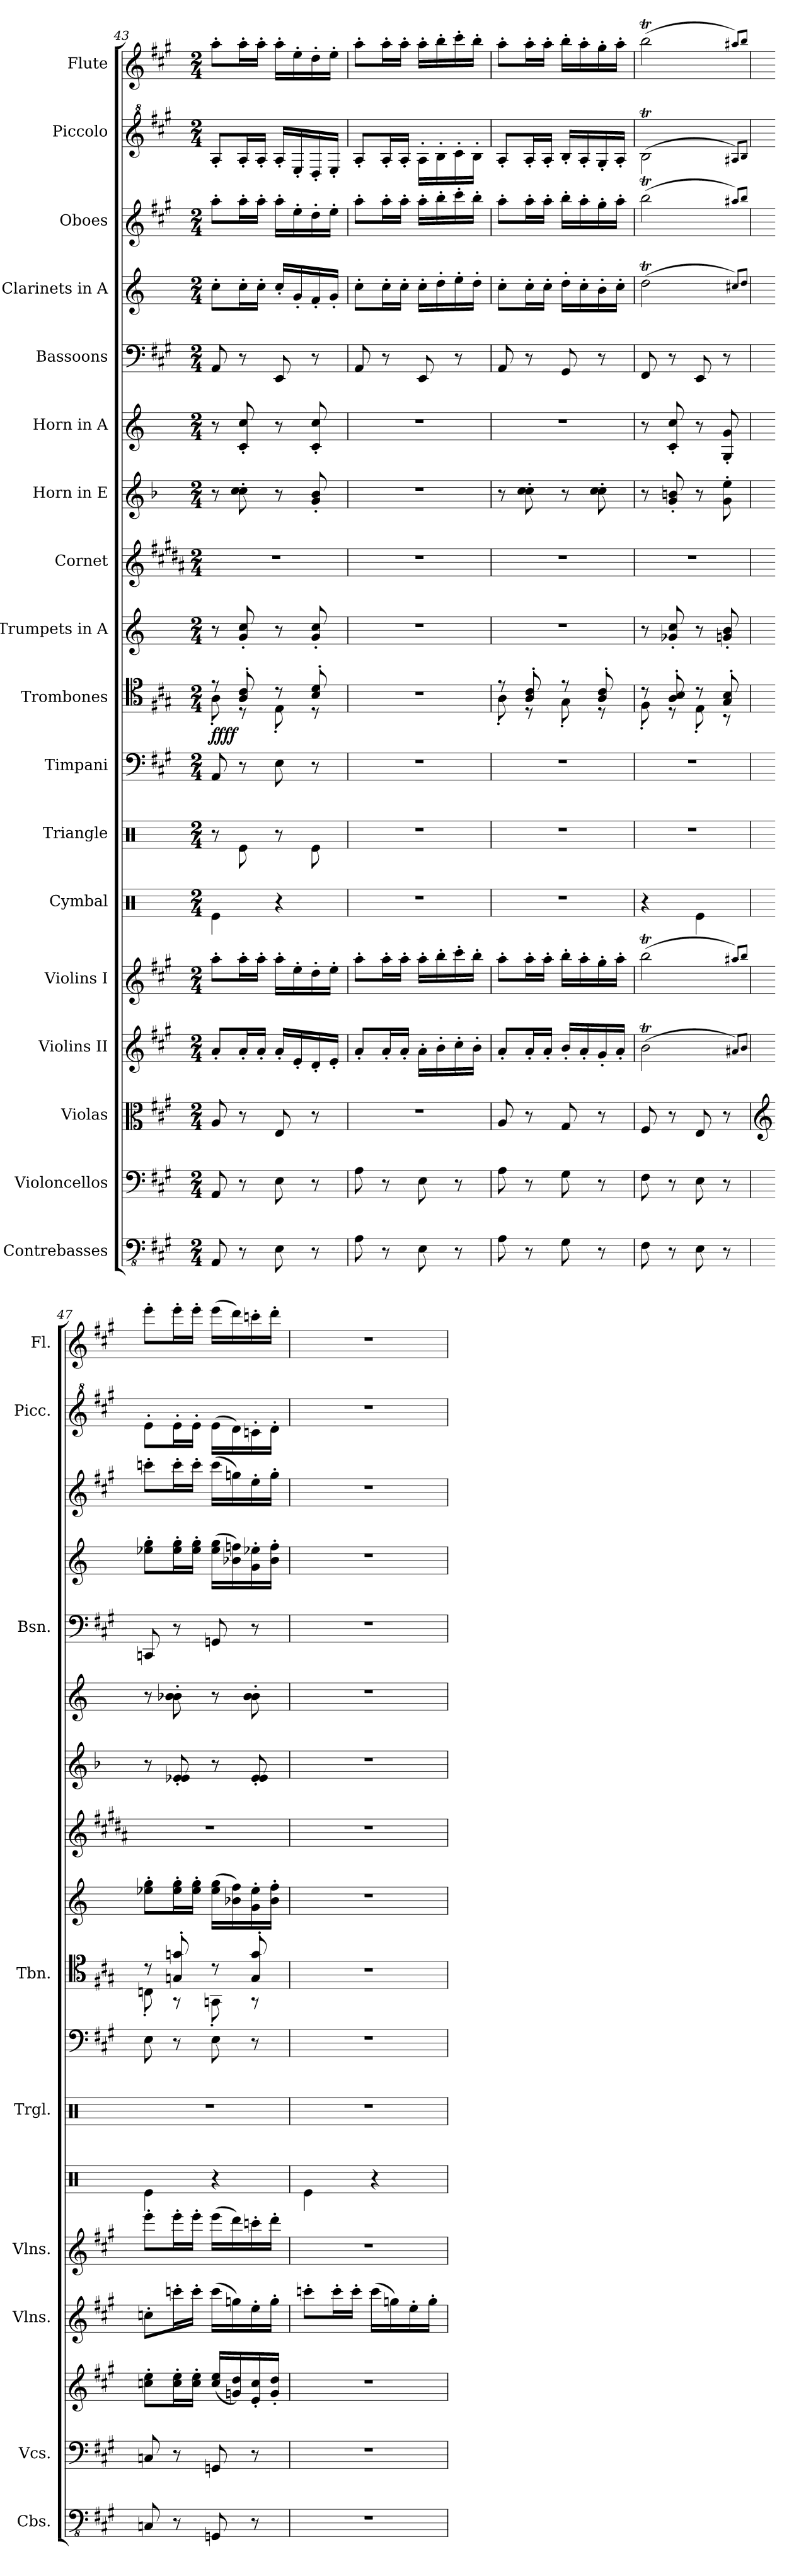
**kern	**kern	**kern	**kern	**kern	**kern	**kern	**kern	**kern	**dynam	**kern	**kern	**kern	**kern	**kern	**kern	**kern	**kern	**kern
*part18	*part17	*part16	*part15	*part14	*part13	*part12	*part11	*part10	*part10	*part9	*part8	*part7	*part6	*part5	*part4	*part3	*part2	*part1
*staff18	*staff17	*staff16	*staff15	*staff14	*staff13	*staff12	*staff11	*staff10	*staff10	*staff9	*staff8	*staff7	*staff6	*staff5	*staff4	*staff3	*staff2	*staff1
*I"Contrebasses	*I"Violoncellos	*I"Violas	*I"Violins II	*I"Violins I	*I"Cymbal	*I"Triangle	*I"Timpani	*I"Trombones	*	*I"Trumpets in A	*I"Cornet	*I"Horn in E	*I"Horn in A	*I"Bassoons	*I"Clarinets in A	*I"Oboes	*I"Piccolo	*I"Flute
*I'Cbs.	*I'Vcs.	*	*I'Vlns.	*I'Vlns.	*	*I'Trgl.	*	*I'Tbn.	*	*	*	*	*	*I'Bsn.	*	*	*I'Picc.	*I'Fl.
*clefFv4	*clefF4	*clefC3	*clefG2	*clefG2	*clefX	*clefX	*clefF4	*clefC4	*	*clefG2	*clefG2	*clefG2	*clefG2	*clefF4	*clefG2	*clefG2	*clefG^2	*clefG2
*	*	*	*	*	*	*	*	*	*	*ITrd2c3	*ITrd1c2	*ITrd5c8	*ITrd2c3	*	*ITrd2c3	*	*ITrd-7c-12	*
*k[f#c#g#]	*k[f#c#g#]	*k[f#c#g#]	*k[f#c#g#]	*k[f#c#g#]	*k[]	*k[]	*k[f#c#g#]	*k[f#c#g#]	*	*k[f#c#g#]	*k[f#c#g#]	*k[f#c#g#]	*k[f#c#g#]	*k[f#c#g#]	*k[f#c#g#]	*k[f#c#g#]	*k[f#c#g#]	*k[f#c#g#]
*M2/4	*M2/4	*M2/4	*M2/4	*M2/4	*M2/4	*M2/4	*M2/4	*M2/4	*	*M2/4	*M2/4	*M2/4	*M2/4	*M2/4	*M2/4	*M2/4	*M2/4	*M2/4
=43	=43	=43	=43	=43	=43	=43	=43	=43	=43	=43	=43	=43	=43	=43	=43	=43	=43	=43
*	*	*	*	*	*	*	*	*^	*	*	*	*	*	*	*	*	*	*
!	!	!	!	!	!	!	!	!	!	!LO:DY:b	!	!	!	!	!	!	!	!	!
!	!	!	!	!	!	!	!	!	!	!LO:DY:n=1:b	!	!	!	!	!	!	!	!	!
8AAA/	8AA/	8A/	8a'/L	8aa'\L	4Re\	8r	8AA/	8r	8A'\	ff ff	8r	2r	8r	8r	8AA/	8a'\L	8aa'\L	8aa'/L	8aa'\L
8r	8r	8r	16a'/L	16aa'\L	.	8Re\	8r	8A/' 8c#/'	8r	.	8e/' 8a/'	.	8e\' 8e\'	8A/' 8a/'	8r	16a'\L	16aa'\L	16aa'/L	16aa'\L
.	.	.	16a'/JJ	16aa'\JJ	.	.	.	.	.	.	.	.	.	.	.	16a'\JJ	16aa'\JJ	16aa'/JJ	16aa'\JJ
8EE\	8E\	8E/	16a'/LL	16aa'\LL	4r	8r	8E\	8r	8E'\	.	8r	.	8r	8r	8EE/	16a'/LL	16aa'\LL	16aa'/LL	16aa'\LL
.	.	.	16e'/	16ee'\	.	.	.	.	.	.	.	.	.	.	.	16e'/	16ee'\	16ee'/	16ee'\
8r	8r	8r	16d'/	16dd'\	.	8Re\	8r	8B/' 8d/'	8r	.	8e/' 8a/'	.	8B/' 8d/'	8A/' 8a/'	8r	16d'/	16dd'\	16dd'/	16dd'\
.	.	.	16e'/JJ	16ee'\JJ	.	.	.	.	.	.	.	.	.	.	.	16e'/JJ	16ee'\JJ	16ee'/JJ	16ee'\JJ
*	*	*	*	*	*	*	*	*v	*v	*	*	*	*	*	*	*	*	*	*
=44	=44	=44	=44	=44	=44	=44	=44	=44	=44	=44	=44	=44	=44	=44	=44	=44	=44	=44
8AA\	8A\	2r	8a'/L	8aa'\L	2r	2r	2r	2r	.	2r	2r	2r	2r	8AA/	8a'\L	8aa'\L	8aa'/L	8aa'\L
8r	8r	.	16a'/L	16aa'\L	.	.	.	.	.	.	.	.	.	8r	16a'\L	16aa'\L	16aa'/L	16aa'\L
.	.	.	16a'/JJ	16aa'\JJ	.	.	.	.	.	.	.	.	.	.	16a'\JJ	16aa'\JJ	16aa'/JJ	16aa'\JJ
8EE\	8E\	.	16a'\LL	16aa'\LL	.	.	.	.	.	.	.	.	.	8EE/	16a'\LL	16aa'\LL	16aa'\LL	16aa'\LL
.	.	.	16b'\	16bb'\	.	.	.	.	.	.	.	.	.	.	16b'\	16bb'\	16bb'\	16bb'\
8r	8r	.	16cc#'\	16ccc#'\	.	.	.	.	.	.	.	.	.	8r	16cc#'\	16ccc#'\	16ccc#'\	16ccc#'\
.	.	.	16b'\JJ	16bb'\JJ	.	.	.	.	.	.	.	.	.	.	16b'\JJ	16bb'\JJ	16bb'\JJ	16bb'\JJ
=45	=45	=45	=45	=45	=45	=45	=45	=45	=45	=45	=45	=45	=45	=45	=45	=45	=45	=45
*	*	*	*	*	*	*	*	*^	*	*	*	*	*	*	*	*	*	*
8AA\	8A\	8A/	8a'/L	8aa'\L	2r	2r	2r	8r	8A'\	.	2r	2r	8r	2r	8AA/	8a'\L	8aa'\L	8aa'/L	8aa'\L
8r	8r	8r	16a'/L	16aa'\L	.	.	.	8A/' 8c#/'	8r	.	.	.	8e\' 8e\'	.	8r	16a'\L	16aa'\L	16aa'/L	16aa'\L
.	.	.	16a'/JJ	16aa'\JJ	.	.	.	.	.	.	.	.	.	.	.	16a'\JJ	16aa'\JJ	16aa'/JJ	16aa'\JJ
8GG#\	8G#\	8G#/	16b'/LL	16bb'\LL	.	.	.	8r	8G#'\	.	.	.	8r	.	8GG#/	16b'\LL	16bb'\LL	16bb'/LL	16bb'\LL
.	.	.	16a'/	16aa'\	.	.	.	.	.	.	.	.	.	.	.	16a'\	16aa'\	16aa'/	16aa'\
8r	8r	8r	16g#'/	16gg#'\	.	.	.	8A/' 8c#/'	8r	.	.	.	8e\' 8e\'	.	8r	16g#'\	16gg#'\	16gg#'/	16gg#'\
.	.	.	16a'/JJ	16aa'\JJ	.	.	.	.	.	.	.	.	.	.	.	16a'\JJ	16aa'\JJ	16aa'/JJ	16aa'\JJ
!!LO:PB:g=z
=46	=46	=46	=46	=46	=46	=46	=46	=46	=46	=46	=46	=46	=46	=46	=46	=46	=46	=46	=46
8FF#\	8F#\	8F#/	(>2bT\	(>2bbT\	4r	2r	2r	8r	8F#'\	.	8r	2r	8r	8r	8FF#/	(>2bT\	(>2bbT\	(>2bbT\	(>2bbT\
8r	8r	8r	.	.	.	.	.	8A/' 8B/'	8r	.	8e-X/' 8a/'	.	8B/' 8d#X/'	8A/' 8a/'	8r	.	.	.	.
8EE\	8E\	8E/	.	.	4Re\	.	.	8r	8E'\	.	8r	.	8r	8r	8EE/	.	.	.	.
8r	8r	8r	.	.	.	.	.	8G#/' 8B/'	8r	.	8en/' 8g#/'	.	8B\' 8g#\'	8E/' 8e/'	8r	.	.	.	.
.	.	.	8qa#X/L)	8qaa#X/L)	.	.	.	.	.	.	.	.	.	.	.	8qa#X/L)	8qaa#X/L)	8qaa#X/L)	8qaa#X/L)
.	.	.	8qb/J	8qbb/J	.	.	.	.	.	.	.	.	.	.	.	8qb/J	8qbb/J	8qbb/J	8qbb/J
=47	=47	=47	=47	=47	=47	=47	=47	=47	=47	=47	=47	=47	=47	=47	=47	=47	=47	=47	=47
*	*	*clefG2	*	*	*	*	*	*	*	*	*	*	*	*	*	*	*	*	*
8CCn/	8Cn/	8ccn\' 8ee\'L	8ccn'\L	8eee'\L	4Re\	2r	8E\	8r	8Cn'\	.	8ccn\' 8ee\'L	2r	8r	8r	8CCn/	8ccn\' 8ee\'L	8cccn'\L	8eee'\L	8eee'\L
8r	8r	16cc\' 16ee\'L	16cccn'\L	16eee'\L	.	.	8r	8Gn/' 8gn/'	8r	.	16cc\' 16ee\'L	.	8Gn/' 8G/'	8gn\' 8g\'	8r	16cc\' 16ee\'L	16ccc'\L	16eee'\L	16eee'\L
.	.	16cc\' 16ee\'JJ	16ccc'\JJ	16eee'\JJ	.	.	.	.	.	.	16cc\' 16ee\'JJ	.	.	.	.	16cc\' 16ee\'JJ	16ccc'\JJ	16eee'\JJ	16eee'\JJ
8GGGn/	8GGn/	(<16cc/ 16ee/LL	(>16ccc\LL	(>16eee\LL	4r	.	8E\	8r	8GGn'\	.	(>16cc\ 16ee\LL	.	8r	8r	8GGn/	(>16cc\ 16ee\LL	(>16ccc\LL	(>16eee\LL	(>16eee\LL
.	.	16gn/ 16dd/)	16ggn\)	16ddd\)	.	.	.	.	.	.	16gn\ 16dd\)	.	.	.	.	16gn\ 16ddn\)	16ggn\)	16ddd\)	16ddd\)
8r	8r	16e/' 16cc/'	16ee'\	16cccn'\	.	.	8r	8G/' 8g/'	8r	.	16e\' 16cc\'	.	8G/' 8G/'	8g\' 8g\'	8r	16e\' 16ccn\'	16ee'\	16cccn'\	16cccn'\
.	.	16g/' 16dd/'JJ	16gg'\JJ	16ddd'\JJ	.	.	.	.	.	.	16g\' 16dd\'JJ	.	.	.	.	16g\' 16dd\'JJ	16gg'\JJ	16ddd'\JJ	16ddd'\JJ
*	*	*	*	*	*	*	*	*v	*v	*	*	*	*	*	*	*	*	*	*
=48	=48	=48	=48	=48	=48	=48	=48	=48	=48	=48	=48	=48	=48	=48	=48	=48	=48	=48
2r	2r	2r	8cccn'\L	2r	4Re\	2r	2r	2r	.	2r	2r	2r	2r	2r	2r	2r	2r	2r
.	.	.	16ccc'\L	.	.	.	.	.	.	.	.	.	.	.	.	.	.	.
.	.	.	16ccc'\JJ	.	.	.	.	.	.	.	.	.	.	.	.	.	.	.
.	.	.	(>16ccc\LL	.	4r	.	.	.	.	.	.	.	.	.	.	.	.	.
.	.	.	16ggn\)	.	.	.	.	.	.	.	.	.	.	.	.	.	.	.
.	.	.	16ee'\	.	.	.	.	.	.	.	.	.	.	.	.	.	.	.
.	.	.	16gg'\JJ	.	.	.	.	.	.	.	.	.	.	.	.	.	.	.
=	=	=	=	=	=	=	=	=	=	=	=	=	=	=	=	=	=	=
*-	*-	*-	*-	*-	*-	*-	*-	*-	*-	*-	*-	*-	*-	*-	*-	*-	*-	*-
